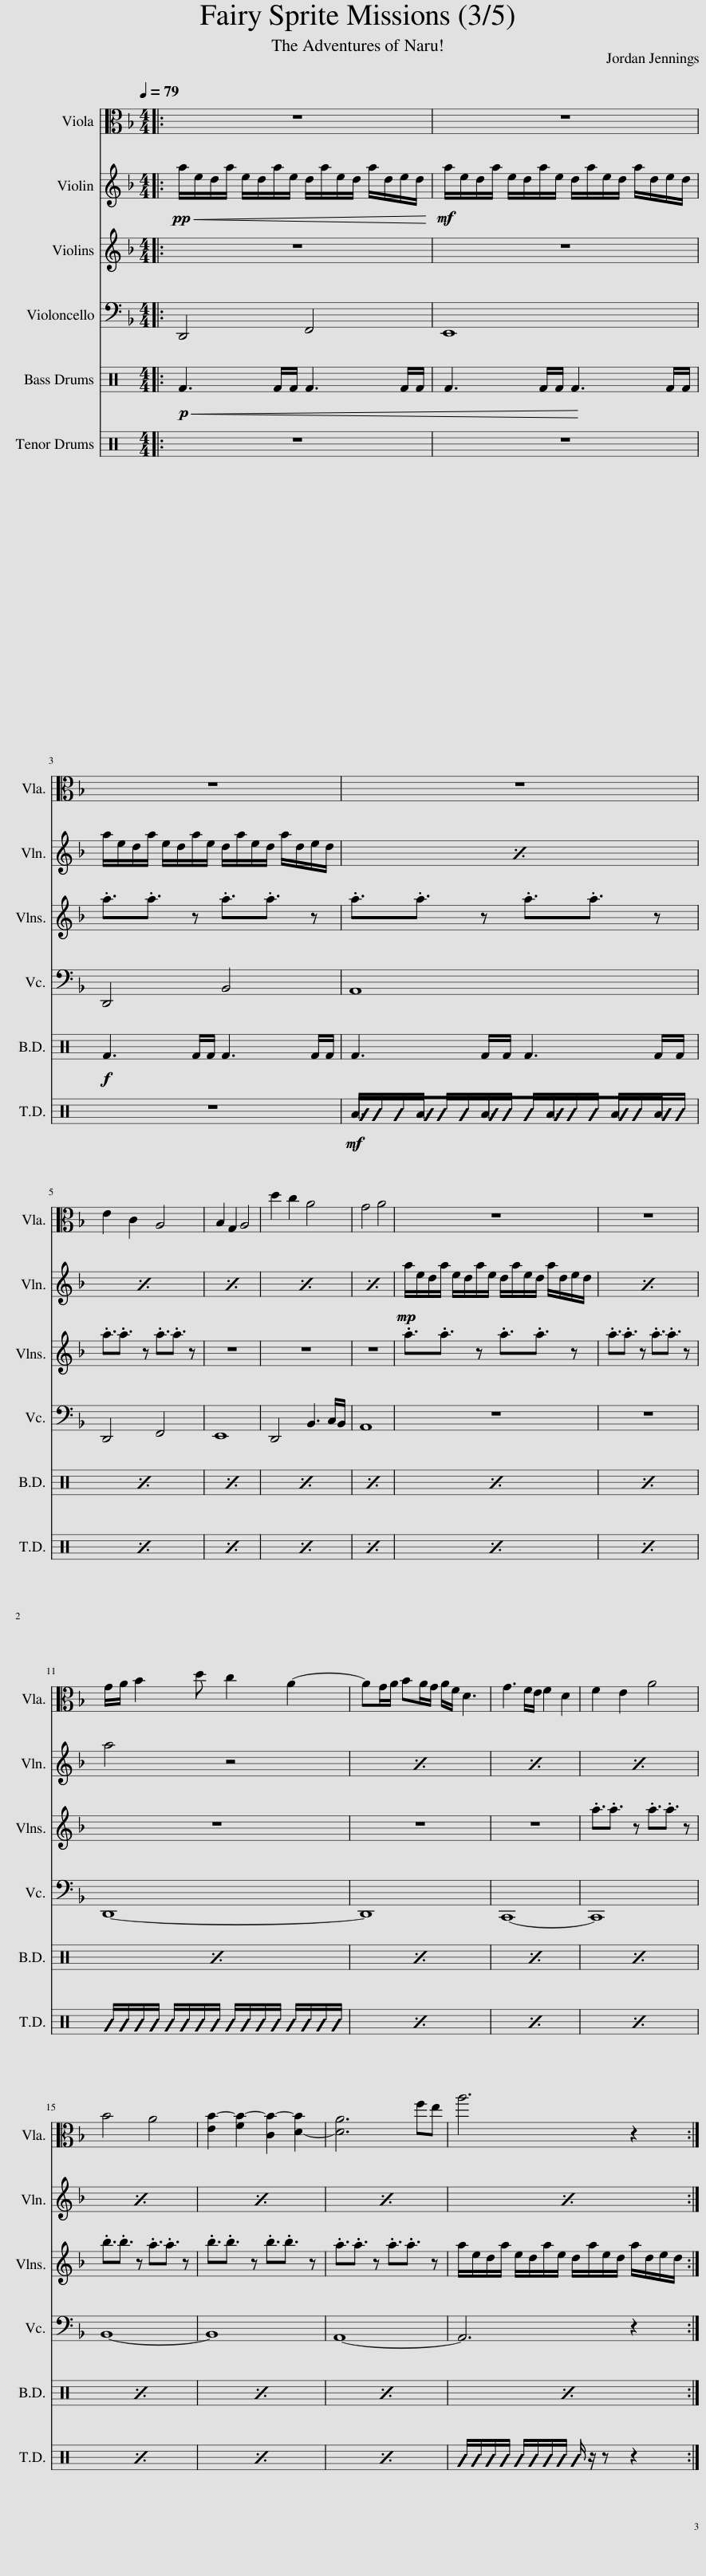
X:1
%%score 1 2 3 4 5 ( 6 7 )
L:1/8
Q:1/4=79
M:4/4
I:linebreak $
K:F
V:1 alto
V:2 treble
V:3 treble
V:4 bass
V:5 perc
K:none
V:6 perc
K:none
V:7 perc
K:none
V:1
|: z8 | z8 |$ z8 | z8 |$ E2 C2 A,4 | %5
 B,2 G,2 A,4 | d2 c2 A4 | G4 A4 | z8 | z8 |$ %10
 G/A/ B2 d c2 A2- | AG/A/ BA/G/ A/F/ D3 | G3 F/E/ F2 D2 | F2 E2 A4 |$ B4 A4 | %15
 [EB-]2 [FB-]2 [CB-]2 [D-B]2 | [DA]6 fe | a6 z2 :| %18
V:2
|:!pp!!<(! a/e/d/a/ e/d/a/e/ d/a/e/d/ a/d/e/d/!<)! |!mf! a/e/d/a/ e/d/a/e/ d/a/e/d/ a/d/e/d/ |$ a/e/d/a/ e/d/a/e/ d/a/e/d/ a/d/e/d/ | x8 |$ x8 | %5
 x8 | x8 | x8 |!mp! a/e/d/a/ e/d/a/e/ d/a/e/d/ a/d/e/d/ | x8 |$ %10
 a4 z4 | x8 | x8 | x8 |$ x8 | %15
 x8 | x8 | x8 :| %18
V:3
|: z8 | z8 |$ .a3/2.a3/2 z .a3/2.a3/2 z | .a3/2.a3/2 z .a3/2.a3/2 z |$ .a3/2.a3/2 z .a3/2.a3/2 z | %5
 z8 | z8 | z8 | .a3/2.a3/2 z .a3/2.a3/2 z | .a3/2.a3/2 z .a3/2.a3/2 z |$ %10
 z8 | z8 | z8 | .a3/2.a3/2 z .a3/2.a3/2 z |$ .b3/2.b3/2 z .a3/2.a3/2 z | %15
 .b3/2.b3/2 z .b3/2.b3/2 z | .a3/2.a3/2 z .a3/2.a3/2 z | a/e/d/a/ e/d/a/e/ d/a/e/d/ a/d/e/d/ :| %18
V:4
|: D,,4 F,,4 | E,,8 |$ D,,4 B,,4 | A,,8 |$ D,,4 F,,4 | %5
 E,,8 | D,,4 B,,3 C,/B,,/ | A,,8 | z8 | z8 |$ %10
 D,,8- | D,,8 | C,,8- | C,,8 |$ B,,8- | %15
 B,,8 | A,,8- | A,,6 z2 :| %18
V:5
[K:C]|:!p!!<(! F3 F/F/ F3 F/F/!<)! | F3 F/F/ F3 F/F/ |$!f! F3 F/F/ F3 F/F/ | F3 F/F/ F3 F/F/ |$ x8 | %5
 x8 | x8 | x8 | x8 | x8 |$ %10
 x8 | x8 | x8 | x8 |$ x8 | %15
 x8 | x8 | x8 :| %18
V:6
[K:C]|: z8 | z8 |$ z8 |!mf! A3/2A3/2A3/2A3/2AA |$ x8 | %5
 x8 | x8 | x8 | x8 | x8 |$ %10
 A/A/A/A/ A/A/A/A/ A/A/A/A/ A/A/A/A/ | x8 | x8 | x8 |$ x8 | %15
 x8 | x8 | A/A/A/A/ A/A/A/A/ A/ z/ z z2 :| %18
V:7
[K:C]|: x8 | x8 |$ x8 | A/A/A/A/ A/A/A/A/ A/A/A/A/ A/A/A/A/ |$ x8 | %5
 x8 | x8 | x8 | x8 | x8 |$ %10
 x8 | x8 | x8 | x8 |$ x8 | %15
 x8 | x8 | x8 :| %18
